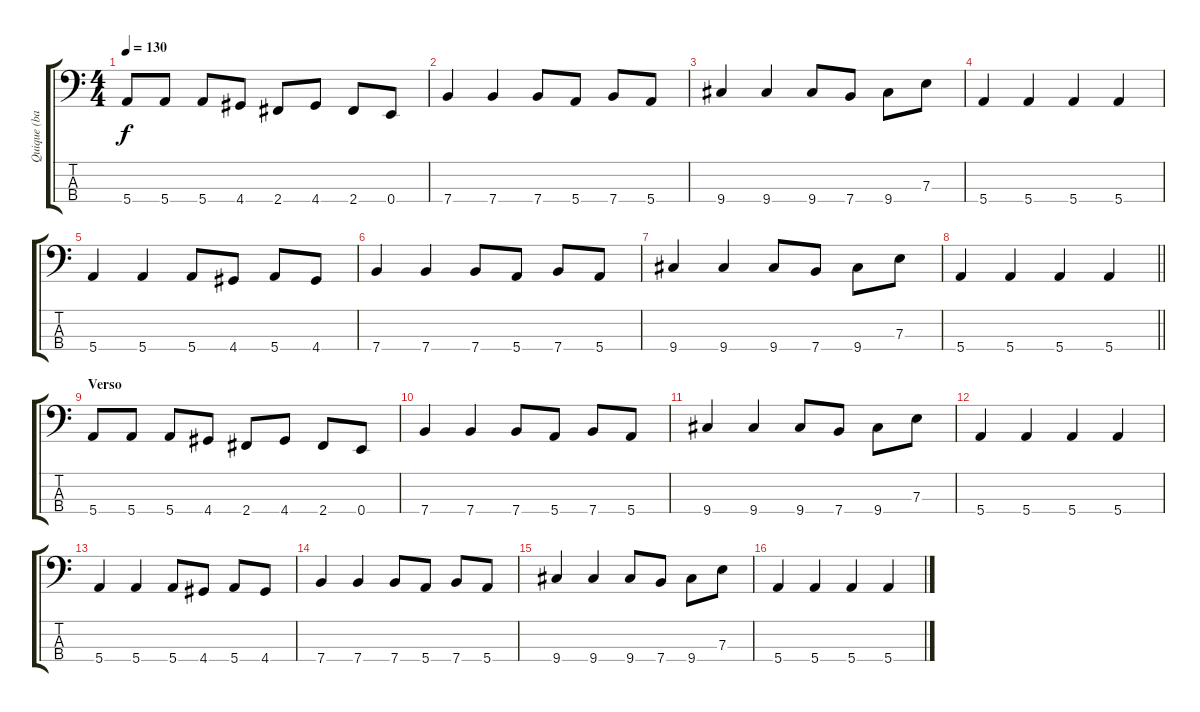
\track ("Quique (bajo)" "Quique (ba") {instrument electricbasspick}
\staff {score tabs}
\tuning (G2 D2 A1 E1) {hide}
\ts (4 4)
\tempo 130
\clef f4
\ks c
5.4.8{dy f} 5.4.8 5.4.8 4.4.8 2.4.8 4.4.8 2.4.8 0.4.8 |
7.4.4 7.4.4 7.4.8 5.4.8 7.4.8 5.4.8 |
9.4.4 9.4.4 9.4.8 7.4.8 9.4.8 7.3.8 |
5.4.4 5.4.4 5.4.4 5.4.4 |
5.4.4 5.4.4 5.4.8 4.4.8 5.4.8 4.4.8 |
7.4.4 7.4.4 7.4.8 5.4.8 7.4.8 5.4.8 |
9.4.4 9.4.4 9.4.8 7.4.8 9.4.8 7.3.8 |
\barLineRight lightlight
5.4.4 5.4.4 5.4.4 5.4.4 |
\section ("" "Verso")
5.4.8{volume 16} 5.4.8 5.4.8 4.4.8 2.4.8 4.4.8 2.4.8 0.4.8 |
7.4.4 7.4.4 7.4.8 5.4.8 7.4.8 5.4.8 |
9.4.4 9.4.4 9.4.8 7.4.8 9.4.8 7.3.8 |
5.4.4 5.4.4 5.4.4 5.4.4 |
5.4.4 5.4.4 5.4.8 4.4.8 5.4.8 4.4.8 |
7.4.4 7.4.4 7.4.8 5.4.8 7.4.8 5.4.8 |
9.4.4 9.4.4 9.4.8 7.4.8 9.4.8 7.3.8 |
5.4.4 5.4.4 5.4.4 5.4.4
